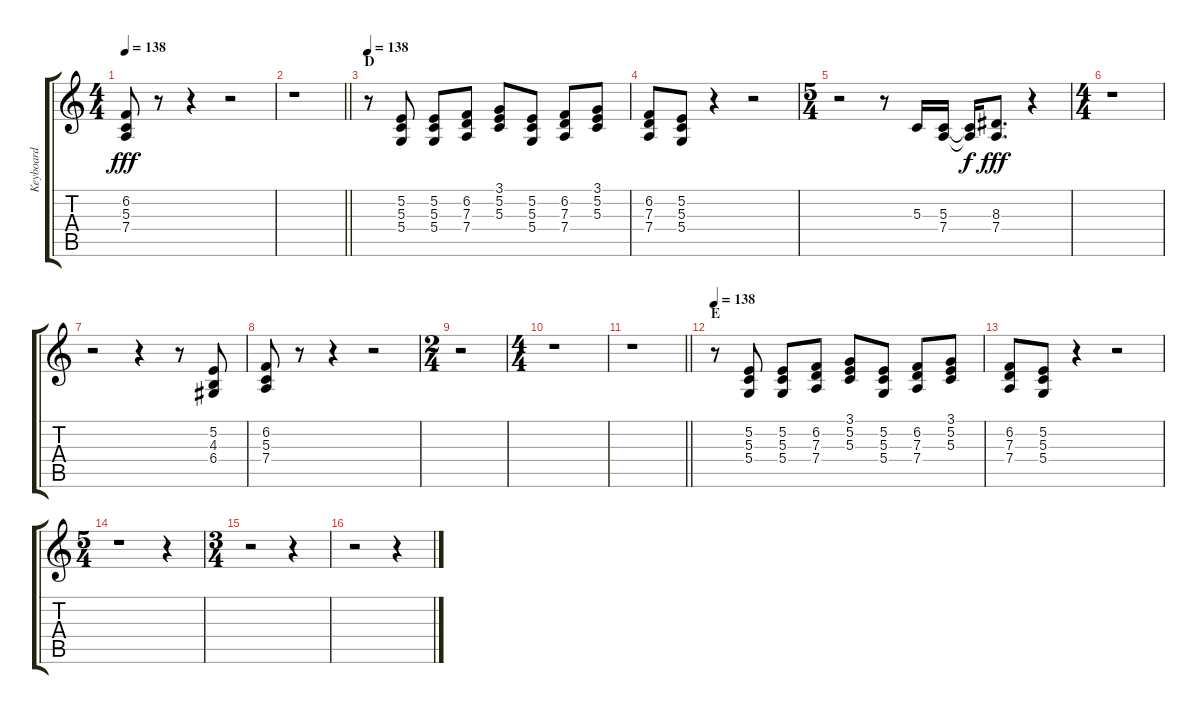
\track ("Keyboard" "Keyboard") {instrument electricgrandpiano}
\staff {score tabs}
\tuning (E4 B3 G3 D3 A2 E2) {hide}
\ts (4 4)
\tempo 138
\clef g2
\ks c
(6.2 5.3 7.4).8{dy fff} r.8 r.4 r.2 |
\barLineRight lightlight
r.1 |
\section ("" "D")
\tempo 138
r.8{instrument electricgrandpiano} (5.2 5.3 5.4).8 (5.2 5.3 5.4).8 (6.2 7.3 7.4).8 (3.1 5.2 5.3).8 (5.2 5.3 5.4).8 (6.2 7.3 7.4).8 (3.1 5.2 5.3).8 |
(6.2 7.3 7.4).8 (5.2 5.3 5.4).8 r.4 r.2 |
\ts (5 4)
r.2 r.8 5.3.16 (5.3 7.4).16 (5.3{t} 7.4{t}).16{dy f} (8.3 7.4).8{d dy fff} r.4 |
\ts (4 4)
r.1 |
r.2 r.4 r.8 (5.2 4.3 6.4).8 |
(6.2 5.3 7.4).8 r.8 r.4 r.2 |
\ts (2 4)
r.2 |
\ts (4 4)
r.1 |
\barLineRight lightlight
r.1 |
\section ("" "E")
\tempo 138
r.8{instrument electricgrandpiano} (5.2 5.3 5.4).8 (5.2 5.3 5.4).8 (6.2 7.3 7.4).8 (3.1 5.2 5.3).8 (5.2 5.3 5.4).8 (6.2 7.3 7.4).8 (3.1 5.2 5.3).8 |
(6.2 7.3 7.4).8 (5.2 5.3 5.4).8 r.4 r.2 |
\ts (5 4)
r.1 r.4 |
\ts (3 4)
r.2 r.4 |
r.2 r.4
